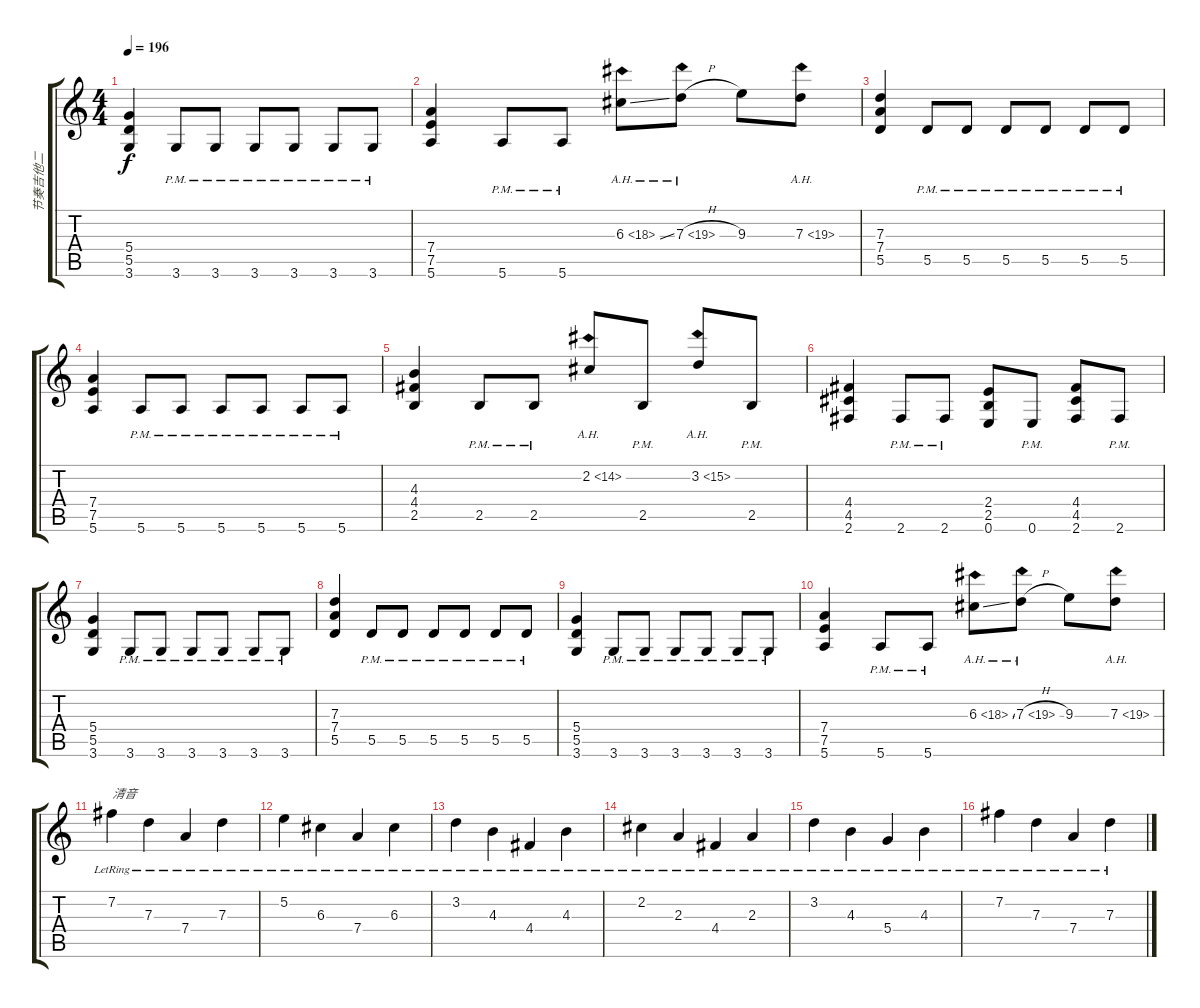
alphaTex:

\track ("节奏吉他二" "节奏吉他二") {instrument distortionguitar}
\staff {score tabs}
\tuning (E4 B3 G3 D3 A2 E2) {hide}
\ts (4 4)
\tempo 196
\clef g2
\ks c
(5.4 5.5 3.6).4{dy f} 3.6{pm}.8 3.6{pm}.8 3.6{pm}.8 3.6{pm}.8 3.6{pm}.8 3.6{pm}.8 |
(7.4 7.5 5.6).4 5.6{pm}.8 5.6{pm}.8 6.3{ah 12 ss}.8 7.3{ah 12 h}.8 9.3.8 7.3{ah 12}.8 |
(7.3 7.4 5.5).4 5.5{pm}.8 5.5{pm}.8 5.5{pm}.8 5.5{pm}.8 5.5{pm}.8 5.5{pm}.8 |
(7.4 7.5 5.6).4 5.6{pm}.8 5.6{pm}.8 5.6{pm}.8 5.6{pm}.8 5.6{pm}.8 5.6{pm}.8 |
(4.3 4.4 2.5).4 2.5{pm}.8 2.5{pm}.8 2.2{ah 12}.8 2.5{pm}.8 3.2{ah 12}.8 2.5{pm}.8 |
(4.4 4.5 2.6).4 2.6{pm}.8 2.6{pm}.8 (2.4 2.5 0.6).8 0.6{pm}.8 (4.4 4.5 2.6).8 2.6{pm}.8 |
(5.4 5.5 3.6).4 3.6{pm}.8 3.6{pm}.8 3.6{pm}.8 3.6{pm}.8 3.6{pm}.8 3.6{pm}.8 |
(7.3 7.4 5.5).4 5.5{pm}.8 5.5{pm}.8 5.5{pm}.8 5.5{pm}.8 5.5{pm}.8 5.5{pm}.8 |
(5.4 5.5 3.6).4 3.6{pm}.8 3.6{pm}.8 3.6{pm}.8 3.6{pm}.8 3.6{pm}.8 3.6{pm}.8 |
(7.4 7.5 5.6).4 5.6{pm}.8 5.6{pm}.8 6.3{ah 12 ss}.8 7.3{ah 12 h}.8 9.3.8 7.3{ah 12}.8 |
7.2{lr}.4{txt "清音" volume 16 instrument electricguitarclean} 7.3{lr}.4 7.4{lr}.4 7.3{lr}.4 |
5.2{lr}.4 6.3{lr}.4 7.4{lr}.4 6.3{lr}.4 |
3.2{lr}.4 4.3{lr}.4 4.4{lr}.4 4.3{lr}.4 |
2.2{lr}.4 2.3{lr}.4 4.4{lr}.4 2.3{lr}.4 |
3.2{lr}.4 4.3{lr}.4 5.4{lr}.4 4.3{lr}.4 |
7.2{lr}.4 7.3{lr}.4 7.4{lr}.4 7.3{lr}.4
